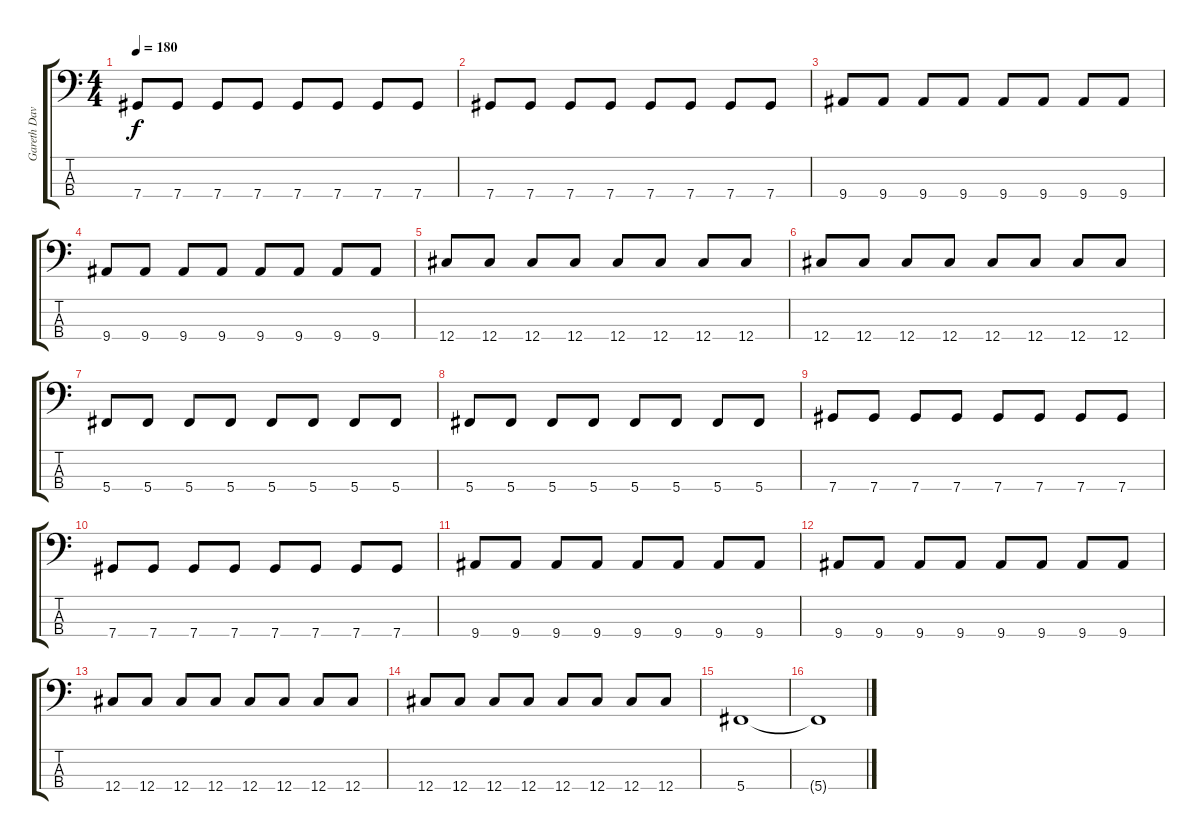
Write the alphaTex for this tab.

\track ("Gareth Davies" "Gareth Dav") {instrument electricbasspick}
\staff {score tabs}
\tuning (Gb2 Eb2 Bb1 Db1) {hide}
\ts (4 4)
\tempo 180
\clef f4
\ks c
7.4.8{dy f} 7.4.8 7.4.8 7.4.8 7.4.8 7.4.8 7.4.8 7.4.8 |
7.4.8 7.4.8 7.4.8 7.4.8 7.4.8 7.4.8 7.4.8 7.4.8 |
9.4.8 9.4.8 9.4.8 9.4.8 9.4.8 9.4.8 9.4.8 9.4.8 |
9.4.8 9.4.8 9.4.8 9.4.8 9.4.8 9.4.8 9.4.8 9.4.8 |
12.4.8 12.4.8 12.4.8 12.4.8 12.4.8 12.4.8 12.4.8 12.4.8 |
12.4.8 12.4.8 12.4.8 12.4.8 12.4.8 12.4.8 12.4.8 12.4.8 |
5.4.8 5.4.8 5.4.8 5.4.8 5.4.8 5.4.8 5.4.8 5.4.8 |
5.4.8 5.4.8 5.4.8 5.4.8 5.4.8 5.4.8 5.4.8 5.4.8 |
7.4.8 7.4.8 7.4.8 7.4.8 7.4.8 7.4.8 7.4.8 7.4.8 |
7.4.8 7.4.8 7.4.8 7.4.8 7.4.8 7.4.8 7.4.8 7.4.8 |
9.4.8 9.4.8 9.4.8 9.4.8 9.4.8 9.4.8 9.4.8 9.4.8 |
9.4.8 9.4.8 9.4.8 9.4.8 9.4.8 9.4.8 9.4.8 9.4.8 |
12.4.8 12.4.8 12.4.8 12.4.8 12.4.8 12.4.8 12.4.8 12.4.8 |
12.4.8 12.4.8 12.4.8 12.4.8 12.4.8 12.4.8 12.4.8 12.4.8 |
5.4.1 |
5.4{t}.1
